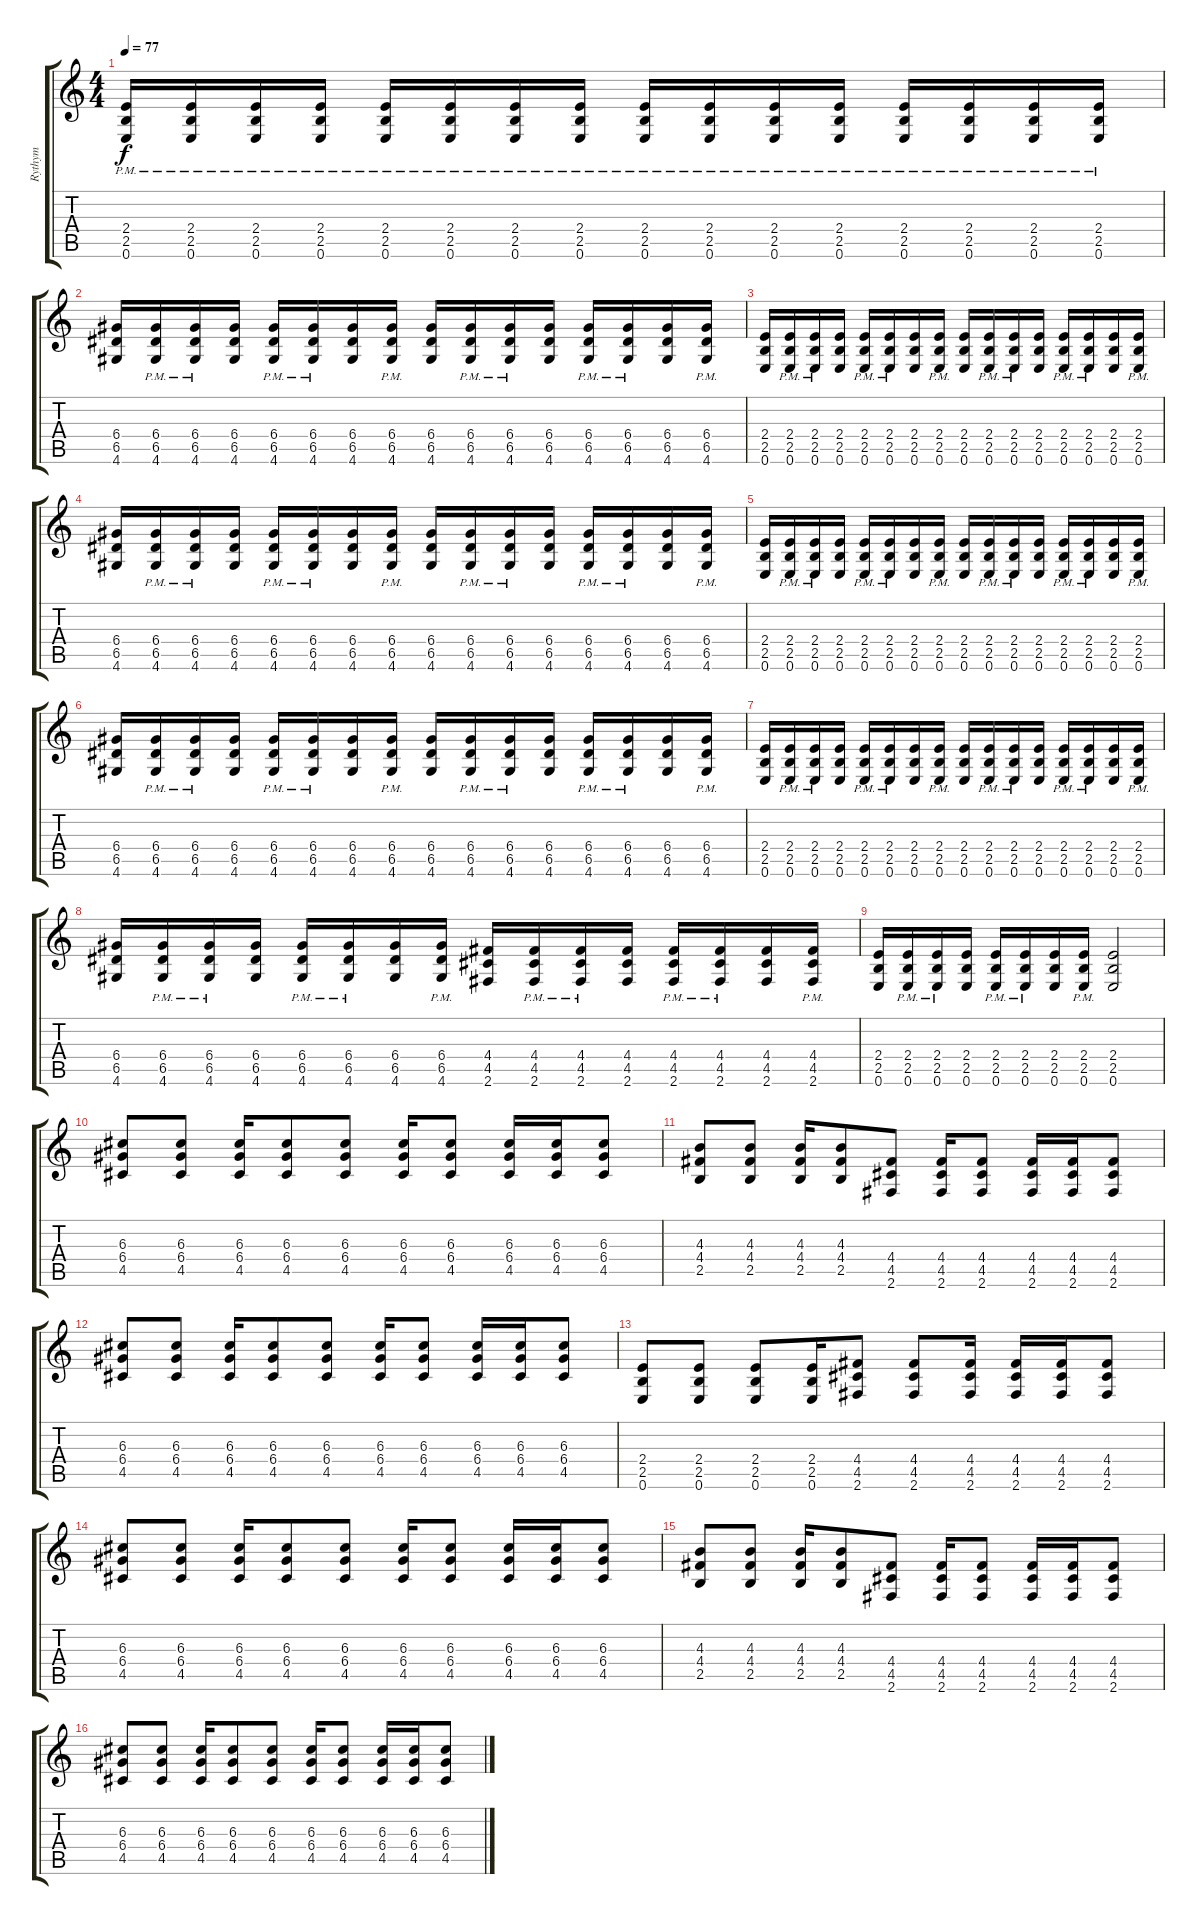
\track ("Rythym" "Rythym") {instrument distortionguitar}
\staff {score tabs}
\tuning (E4 B3 G3 D3 A2 E2) {hide}
\ts (4 4)
\tempo 77
\clef g2
\ks c
(2.4{pm} 2.5{pm} 0.6{pm}).16{dy f} (2.4{pm} 2.5{pm} 0.6{pm}).16 (2.4{pm} 2.5{pm} 0.6{pm}).16 (2.4{pm} 2.5{pm} 0.6{pm}).16 (2.4{pm} 2.5{pm} 0.6{pm}).16 (2.4{pm} 2.5{pm} 0.6{pm}).16 (2.4{pm} 2.5{pm} 0.6{pm}).16 (2.4{pm} 2.5{pm} 0.6{pm}).16 (2.4{pm} 2.5{pm} 0.6{pm}).16 (2.4{pm} 2.5{pm} 0.6{pm}).16 (2.4{pm} 2.5{pm} 0.6{pm}).16 (2.4{pm} 2.5{pm} 0.6{pm}).16 (2.4{pm} 2.5{pm} 0.6{pm}).16 (2.4{pm} 2.5{pm} 0.6{pm}).16 (2.4{pm} 2.5{pm} 0.6{pm}).16 (2.4{pm} 2.5{pm} 0.6{pm}).16 |
(6.4 6.5 4.6).16 (6.4{pm} 6.5{pm} 4.6{pm}).16 (6.4{pm} 6.5{pm} 4.6{pm}).16 (6.4 6.5 4.6).16 (6.4{pm} 6.5{pm} 4.6{pm}).16 (6.4{pm} 6.5{pm} 4.6{pm}).16 (6.4 6.5 4.6).16 (6.4{pm} 6.5{pm} 4.6{pm}).16 (6.4 6.5 4.6).16 (6.4{pm} 6.5{pm} 4.6{pm}).16 (6.4{pm} 6.5{pm} 4.6{pm}).16 (6.4 6.5 4.6).16 (6.4{pm} 6.5{pm} 4.6{pm}).16 (6.4{pm} 6.5{pm} 4.6{pm}).16 (6.4 6.5 4.6).16 (6.4{pm} 6.5{pm} 4.6{pm}).16 |
(2.4 2.5 0.6).16 (2.4{pm} 2.5{pm} 0.6{pm}).16 (2.4{pm} 2.5{pm} 0.6{pm}).16 (2.4 2.5 0.6).16 (2.4{pm} 2.5{pm} 0.6{pm}).16 (2.4{pm} 2.5{pm} 0.6{pm}).16 (2.4 2.5 0.6).16 (2.4{pm} 2.5{pm} 0.6{pm}).16 (2.4 2.5 0.6).16 (2.4{pm} 2.5{pm} 0.6{pm}).16 (2.4{pm} 2.5{pm} 0.6{pm}).16 (2.4 2.5 0.6).16 (2.4{pm} 2.5{pm} 0.6{pm}).16 (2.4{pm} 2.5{pm} 0.6{pm}).16 (2.4 2.5 0.6).16 (2.4{pm} 2.5{pm} 0.6{pm}).16 |
(6.4 6.5 4.6).16 (6.4{pm} 6.5{pm} 4.6{pm}).16 (6.4{pm} 6.5{pm} 4.6{pm}).16 (6.4 6.5 4.6).16 (6.4{pm} 6.5{pm} 4.6{pm}).16 (6.4{pm} 6.5{pm} 4.6{pm}).16 (6.4 6.5 4.6).16 (6.4{pm} 6.5{pm} 4.6{pm}).16 (6.4 6.5 4.6).16 (6.4{pm} 6.5{pm} 4.6{pm}).16 (6.4{pm} 6.5{pm} 4.6{pm}).16 (6.4 6.5 4.6).16 (6.4{pm} 6.5{pm} 4.6{pm}).16 (6.4{pm} 6.5{pm} 4.6{pm}).16 (6.4 6.5 4.6).16 (6.4{pm} 6.5{pm} 4.6{pm}).16 |
(2.4 2.5 0.6).16 (2.4{pm} 2.5{pm} 0.6{pm}).16 (2.4{pm} 2.5{pm} 0.6{pm}).16 (2.4 2.5 0.6).16 (2.4{pm} 2.5{pm} 0.6{pm}).16 (2.4{pm} 2.5{pm} 0.6{pm}).16 (2.4 2.5 0.6).16 (2.4{pm} 2.5{pm} 0.6{pm}).16 (2.4 2.5 0.6).16 (2.4{pm} 2.5{pm} 0.6{pm}).16 (2.4{pm} 2.5{pm} 0.6{pm}).16 (2.4 2.5 0.6).16 (2.4{pm} 2.5{pm} 0.6{pm}).16 (2.4{pm} 2.5{pm} 0.6{pm}).16 (2.4 2.5 0.6).16 (2.4{pm} 2.5{pm} 0.6{pm}).16 |
(6.4 6.5 4.6).16 (6.4{pm} 6.5{pm} 4.6{pm}).16 (6.4{pm} 6.5{pm} 4.6{pm}).16 (6.4 6.5 4.6).16 (6.4{pm} 6.5{pm} 4.6{pm}).16 (6.4{pm} 6.5{pm} 4.6{pm}).16 (6.4 6.5 4.6).16 (6.4{pm} 6.5{pm} 4.6{pm}).16 (6.4 6.5 4.6).16 (6.4{pm} 6.5{pm} 4.6{pm}).16 (6.4{pm} 6.5{pm} 4.6{pm}).16 (6.4 6.5 4.6).16 (6.4{pm} 6.5{pm} 4.6{pm}).16 (6.4{pm} 6.5{pm} 4.6{pm}).16 (6.4 6.5 4.6).16 (6.4{pm} 6.5{pm} 4.6{pm}).16 |
(2.4 2.5 0.6).16 (2.4{pm} 2.5{pm} 0.6{pm}).16 (2.4{pm} 2.5{pm} 0.6{pm}).16 (2.4 2.5 0.6).16 (2.4{pm} 2.5{pm} 0.6{pm}).16 (2.4{pm} 2.5{pm} 0.6{pm}).16 (2.4 2.5 0.6).16 (2.4{pm} 2.5{pm} 0.6{pm}).16 (2.4 2.5 0.6).16 (2.4{pm} 2.5{pm} 0.6{pm}).16 (2.4{pm} 2.5{pm} 0.6{pm}).16 (2.4 2.5 0.6).16 (2.4{pm} 2.5{pm} 0.6{pm}).16 (2.4{pm} 2.5{pm} 0.6{pm}).16 (2.4 2.5 0.6).16 (2.4{pm} 2.5{pm} 0.6{pm}).16 |
(6.4 6.5 4.6).16 (6.4{pm} 6.5{pm} 4.6{pm}).16 (6.4{pm} 6.5{pm} 4.6{pm}).16 (6.4 6.5 4.6).16 (6.4{pm} 6.5{pm} 4.6{pm}).16 (6.4{pm} 6.5{pm} 4.6{pm}).16 (6.4 6.5 4.6).16 (6.4{pm} 6.5{pm} 4.6{pm}).16 (4.4 4.5 2.6).16 (4.4{pm} 4.5{pm} 2.6{pm}).16 (4.4{pm} 4.5{pm} 2.6{pm}).16 (4.4 4.5 2.6).16 (4.4{pm} 4.5{pm} 2.6{pm}).16 (4.4{pm} 4.5{pm} 2.6{pm}).16 (4.4 4.5 2.6).16 (4.4{pm} 4.5{pm} 2.6{pm}).16 |
(2.4 2.5 0.6).16 (2.4{pm} 2.5{pm} 0.6{pm}).16 (2.4{pm} 2.5{pm} 0.6{pm}).16 (2.4 2.5 0.6).16 (2.4{pm} 2.5{pm} 0.6{pm}).16 (2.4{pm} 2.5{pm} 0.6{pm}).16 (2.4 2.5 0.6).16 (2.4{pm} 2.5{pm} 0.6{pm}).16 (2.4 2.5 0.6).2 |
(6.3 6.4 4.5).8 (6.3 6.4 4.5).8 (6.3 6.4 4.5).16 (6.3 6.4 4.5).8 (6.3 6.4 4.5).8 (6.3 6.4 4.5).16 (6.3 6.4 4.5).8 (6.3 6.4 4.5).16 (6.3 6.4 4.5).16 (6.3 6.4 4.5).8 |
(4.3 4.4 2.5).8 (4.3 4.4 2.5).8 (4.3 4.4 2.5).16 (4.3 4.4 2.5).8 (4.4 4.5 2.6).8 (4.4 4.5 2.6).16 (4.4 4.5 2.6).8 (4.4 4.5 2.6).16 (4.4 4.5 2.6).16 (4.4 4.5 2.6).8 |
(6.3 6.4 4.5).8 (6.3 6.4 4.5).8 (6.3 6.4 4.5).16 (6.3 6.4 4.5).8 (6.3 6.4 4.5).8 (6.3 6.4 4.5).16 (6.3 6.4 4.5).8 (6.3 6.4 4.5).16 (6.3 6.4 4.5).16 (6.3 6.4 4.5).8 |
(2.4 2.5 0.6).8 (2.4 2.5 0.6).8 (2.4 2.5 0.6).8 (2.4 2.5 0.6).16 (4.4 4.5 2.6).8 (4.4 4.5 2.6).8 (4.4 4.5 2.6).16 (4.4 4.5 2.6).16 (4.4 4.5 2.6).16 (4.4 4.5 2.6).8 |
(6.3 6.4 4.5).8 (6.3 6.4 4.5).8 (6.3 6.4 4.5).16 (6.3 6.4 4.5).8 (6.3 6.4 4.5).8 (6.3 6.4 4.5).16 (6.3 6.4 4.5).8 (6.3 6.4 4.5).16 (6.3 6.4 4.5).16 (6.3 6.4 4.5).8 |
(4.3 4.4 2.5).8 (4.3 4.4 2.5).8 (4.3 4.4 2.5).16 (4.3 4.4 2.5).8 (4.4 4.5 2.6).8 (4.4 4.5 2.6).16 (4.4 4.5 2.6).8 (4.4 4.5 2.6).16 (4.4 4.5 2.6).16 (4.4 4.5 2.6).8 |
(6.3 6.4 4.5).8 (6.3 6.4 4.5).8 (6.3 6.4 4.5).16 (6.3 6.4 4.5).8 (6.3 6.4 4.5).8 (6.3 6.4 4.5).16 (6.3 6.4 4.5).8 (6.3 6.4 4.5).16 (6.3 6.4 4.5).16 (6.3 6.4 4.5).8
